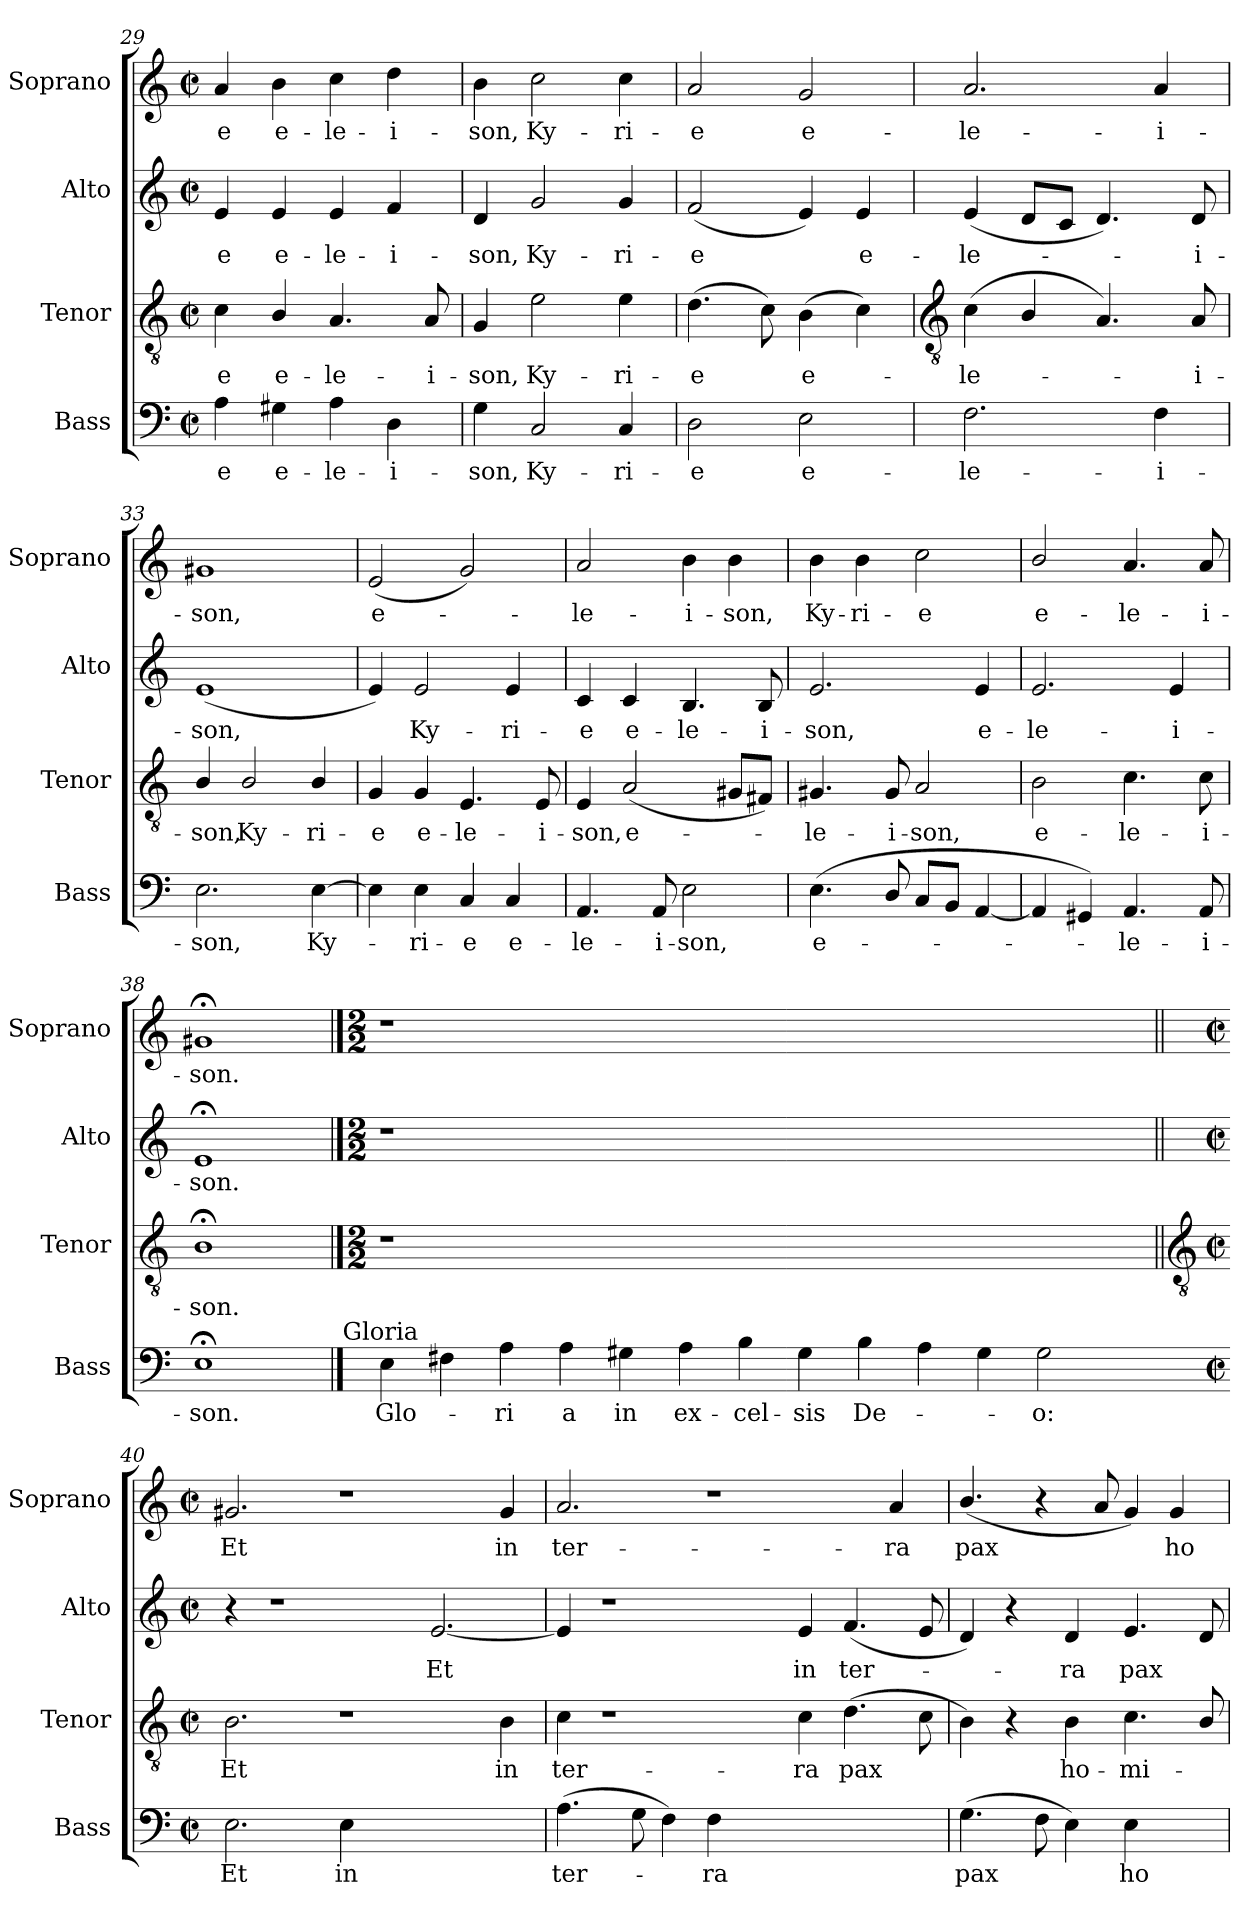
**kern	**text	**kern	**text	**kern	**text	**kern	**text
*part4	*part4	*part3	*part3	*part2	*part2	*part1	*part1
*staff4	*staff4	*staff3	*staff3	*staff2	*staff2	*staff1	*staff1
*I"Bass	*	*I"Tenor	*	*I"Alto	*	*I"Soprano	*
*I'Bass	*	*I'Tenor	*	*I'Alto	*	*I'Soprano	*
*clefF4	*	*clefGv2	*	*clefG2	*	*clefG2	*
*k[]	*	*k[]	*	*k[]	*	*k[]	*
*C:	*	*C:	*	*C:	*	*C:	*
*M2/2	*	*M2/2	*	*M2/2	*	*M2/2	*
*met(c|)	*	*met(c|)	*	*met(c|)	*	*met(c|)	*
=29	=29	=29	=29	=29	=29	=29	=29
!	!LO:LY:b	!	!LO:LY:b	!	!LO:LY:b	!	!LO:LY:b
4A	-e	4c	-e	4e	-e	4a	-e
!	!LO:LY:b	!	!LO:LY:b	!	!LO:LY:b	!	!LO:LY:b
4G#X	e-	4B/	e-	4e	e-	4b	e-
!	!LO:LY:b	!	!LO:LY:b	!	!LO:LY:b	!	!LO:LY:b
4A	-le-	4.A	-le-	4e	-le-	4cc	-le-
!	!LO:LY:b	!	!	!	!LO:LY:b	!	!LO:LY:b
4D	-i-	.	.	4f	-i-	4dd	-i-
!	!	!	!LO:LY:b	!	!	!	!
.	.	8A	-i-	.	.	.	.
=30	=30	=30	=30	=30	=30	=30	=30
!	!LO:LY:b	!	!LO:LY:b	!	!LO:LY:b	!	!LO:LY:b
4G	-son,	4G	-son,	4d	-son,	4b	-son,
!	!LO:LY:b	!	!LO:LY:b	!	!LO:LY:b	!	!LO:LY:b
2C	Ky-	2e	Ky-	2g	Ky-	2cc	Ky-
!	!LO:LY:b	!	!LO:LY:b	!	!LO:LY:b	!	!LO:LY:b
4C	-ri-	4e	-ri-	4g	-ri-	4cc	-ri-
=31	=31	=31	=31	=31	=31	=31	=31
!	!LO:LY:b	!	!LO:LY:b	!	!LO:LY:b	!	!LO:LY:b
2D	-e	(>4.d	-e	(<2f	-e	2a	-e
.	.	8c)	.	.	.	.	.
!	!LO:LY:b	!	!LO:LY:b	!	!	!	!LO:LY:b
2E	e-	(>4B	e-	4e)	.	2g	e-
!	!	!	!	!	!LO:LY:b	!	!
.	.	4c)	.	4e	e-	.	.
!!LO:LB:g=z
=32	=32	=32	=32	=32	=32	=32	=32
*	*	*clefGv2	*	*	*	*	*
!	!LO:LY:b	!	!LO:LY:b	!	!LO:LY:b	!	!LO:LY:b
2.F	-le-	(<4c	le-	(<4e	-le-	2.a	-le-
.	.	4B/	.	8dL	.	.	.
.	.	.	.	8cJ	.	.	.
.	.	4.A)	.	4.d)	.	.	.
!	!LO:LY:b	!	!	!	!	!	!LO:LY:b
4F	-i-	.	.	.	.	4a	-i-
!	!	!	!LO:LY:b	!	!LO:LY:b	!	!
.	.	8A	i-	8d	i-	.	.
=33	=33	=33	=33	=33	=33	=33	=33
!	!LO:LY:b	!	!LO:LY:b	!	!LO:LY:b	!	!LO:LY:b
2.E	-son,	4B/	-son,	(<1e	-son,	1g#X	-son,
!	!	!	!LO:LY:b	!	!	!	!
.	.	2B/	Ky-	.	.	.	.
!	!LO:LY:b	!	!LO:LY:b	!	!	!	!
[4E	Ky-	4B/	-ri-	.	.	.	.
=34	=34	=34	=34	=34	=34	=34	=34
!	!	!	!LO:LY:b	!	!	!	!LO:LY:b
4E]	.	4G	-e	4e)	.	(<2e	e-
!	!LO:LY:b	!	!LO:LY:b	!	!LO:LY:b	!	!
4E	ri-	4G	e-	2e	Ky-	.	.
!	!LO:LY:b	!	!LO:LY:b	!	!	!	!
4C	-e	4.E	-le-	.	.	2g)	.
!	!LO:LY:b	!	!	!	!LO:LY:b	!	!
4C	e-	.	.	4e	-ri-	.	.
!	!	!	!LO:LY:b	!	!	!	!
.	.	8E	-i-	.	.	.	.
=35	=35	=35	=35	=35	=35	=35	=35
!	!LO:LY:b	!	!LO:LY:b	!	!LO:LY:b	!	!LO:LY:b
4.AA	-le-	4E	-son,	4c	-e	2a	le-
!	!	!	!LO:LY:b	!	!LO:LY:b	!	!
.	.	(<2A	e-	4c	e-	.	.
!	!LO:LY:b	!	!	!	!	!	!
8AA	-i-	.	.	.	.	.	.
!	!LO:LY:b	!	!	!	!LO:LY:b	!	!LO:LY:b
2E	-son,	.	.	4.B	-le-	4b	-i-
!	!	!	!	!	!	!	!LO:LY:b
.	.	8G#XL	.	.	.	4b	-son,
!	!	!	!	!	!LO:LY:b	!	!
.	.	8F#XJ)	.	8B	-i-	.	.
=36	=36	=36	=36	=36	=36	=36	=36
!	!LO:LY:b	!	!LO:LY:b	!	!LO:LY:b	!	!LO:LY:b
(<4.E	e-	4.G#X	le-	2.e	-son,	4b	Ky-
!	!	!	!	!	!	!	!LO:LY:b
.	.	.	.	.	.	4b	-ri-
!	!	!	!LO:LY:b	!	!	!	!
8D/	.	8G#	-i-	.	.	.	.
!	!	!	!LO:LY:b	!	!	!	!LO:LY:b
8CL	.	2A	-son,	.	.	2cc	-e
8BBJ	.	.	.	.	.	.	.
!	!	!	!	!	!LO:LY:b	!	!
[4AA	.	.	.	4e	e-	.	.
=37	=37	=37	=37	=37	=37	=37	=37
!	!	!	!LO:LY:b	!	!LO:LY:b	!	!LO:LY:b
4AA]	.	2B	e-	2.e	-le-	2b/	e-
4GG#X)	.	.	.	.	.	.	.
!	!LO:LY:b	!	!LO:LY:b	!	!	!	!LO:LY:b
4.AA	le-	4.c	-le-	.	.	4.a	-le-
!	!	!	!	!	!LO:LY:b	!	!
.	.	.	.	4e	-i-	.	.
!	!LO:LY:b	!	!LO:LY:b	!	!	!	!LO:LY:b
8AA	-i-	8c	-i-	.	.	8a	-i-
=38	=38	=38	=38	=38	=38	=38	=38
!	!LO:LY:b	!	!LO:LY:b	!	!LO:LY:b	!	!LO:LY:b
1E;<	-son.	1B;<	-son.	1e;<	-son.	1g#X;<	-son.
!!LO:LB:g=z
==39	==39	==39	==39	==39	==39	==39	==39
*	*	*M2/2	*	*M2/2	*	*M2/2	*
!LO:TX:a:cj:t=Gloria	!	!	!	!	!	!	!
!	!LO:LY:b	!	!	!	!	!	!
4E	Glo-	1r	.	1r	.	1r	.
4F#X	.	.	.	.	.	.	.
!	!LO:LY:b	!	!	!	!	!	!
4A	ri	.	.	.	.	.	.
!	!LO:LY:b	!	!	!	!	!	!
4A	a	.	.	.	.	.	.
!	!LO:LY:b	!	!	!	!	!	!
4G#X	in	0ryy	.	0ryy	.	0ryy	.
!	!LO:LY:b	!	!	!	!	!	!
4A	ex-	.	.	.	.	.	.
!	!LO:LY:b	!	!	!	!	!	!
4B	-cel-	.	.	.	.	.	.
!	!LO:LY:b	!	!	!	!	!	!
4G#	-sis	.	.	.	.	.	.
!	!LO:LY:b	!	!	!	!	!	!
4B	De-	.	.	.	.	.	.
4A	.	.	.	.	.	.	.
4G#	.	.	.	.	.	.	.
!	!LO:LY:b	!	!	!	!	!	!
2G#	o:	.	.	.	.	.	.
.	.	4ryy	.	4ryy	.	4ryy	.
!!LO:LB:g=z
=40-	=40||	=40||	=40||	=40||	=40||	=40||	=40||
*	*	*clefGv2	*	*	*	*	*
*	*	*k[]	*	*k[]	*	*k[]	*
*	*	*C:	*	*C:	*	*C:	*
*M2/2	*	*M2/2	*	*M2/2	*	*M2/2	*
*met(c|)	*	*met(c|)	*	*met(c|)	*	*met(c|)	*
!	!LO:LY:b	!	!LO:LY:b	!	!	!	!LO:LY:b
2.E	Et	2.B	Et	4r	.	2.g#X	Et
.	.	.	.	1r	.	.	.
!	!LO:LY:b	!	!	!	!	!	!
4E	in	1r	.	.	.	1r	.
1ryy	.	.	.	.	.	.	.
!	!	!	!	!	!LO:LY:b	!	!
.	.	.	.	[2.e	Et	.	.
!	!	!	!LO:LY:b	!	!	!	!LO:LY:b
.	.	4B	in	.	.	4g#	in
=41	=41	=41	=41	=41	=41	=41	=41
!	!LO:LY:b	!	!LO:LY:b	!	!	!	!LO:LY:b
(>4.A	ter-	4c	ter-	4e]	.	2.a	ter-
.	.	1r	.	1r	.	.	.
8G	.	.	.	.	.	.	.
4F)	.	.	.	.	.	.	.
!	!LO:LY:b	!	!	!	!	!	!
4F	ra	.	.	.	.	1r	.
1ryy	.	.	.	.	.	.	.
!	!	!	!LO:LY:b	!	!LO:LY:b	!	!
.	.	4c	-ra	4e	in	.	.
!	!	!	!LO:LY:b	!	!LO:LY:b	!	!
.	.	(>4.d	pax	(<4.f	ter-	.	.
!	!	!	!	!	!	!	!LO:LY:b
.	.	.	.	.	.	4a	-ra
.	.	8c	.	8e	.	.	.
=42	=42	=42	=42	=42	=42	=42	=42
!	!LO:LY:b	!	!	!	!	!	!LO:LY:b
(>4.G	pax	4B)	.	4d)	.	(<4.b/	pax
.	.	4r	.	4r	.	.	.
8F	.	.	.	.	.	4r	.
!	!	!	!LO:LY:b	!	!LO:LY:b	!	!
4E)	.	4B	ho-	4d	ra	.	.
.	.	.	.	.	.	8a	.
!	!LO:LY:b	!	!LO:LY:b	!	!LO:LY:b	!	!
4E	ho-	4.c	-mi-	4.e	pax	4g)	.
!	!	!	!	!	!	!	!LO:LY:b
4ryy	.	.	.	.	.	4g	ho-
.	.	8B/	.	8d	.	.	.
=	=	=	=	=	=	=	=
*-	*-	*-	*-	*-	*-	*-	*-
